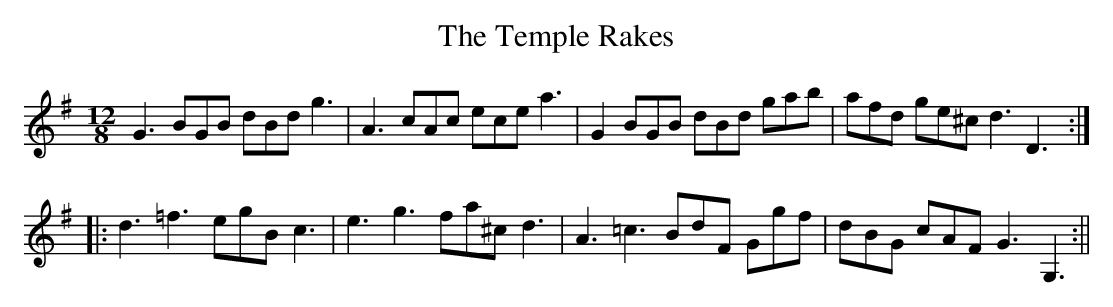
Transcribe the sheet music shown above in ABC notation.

X:1
T:Temple Rakes, The
M:12/8
L:1/8
K:G
G3 BGB dBd g3|A3 cAc ece a3|G2 BGB dBd gab|afd ge^c d3 D3:|
|:d3 =f3 egB c3|e3 g3 fa^c d3|A3 =c3 BdF Ggf|dBG cAF G3 G,3:||
